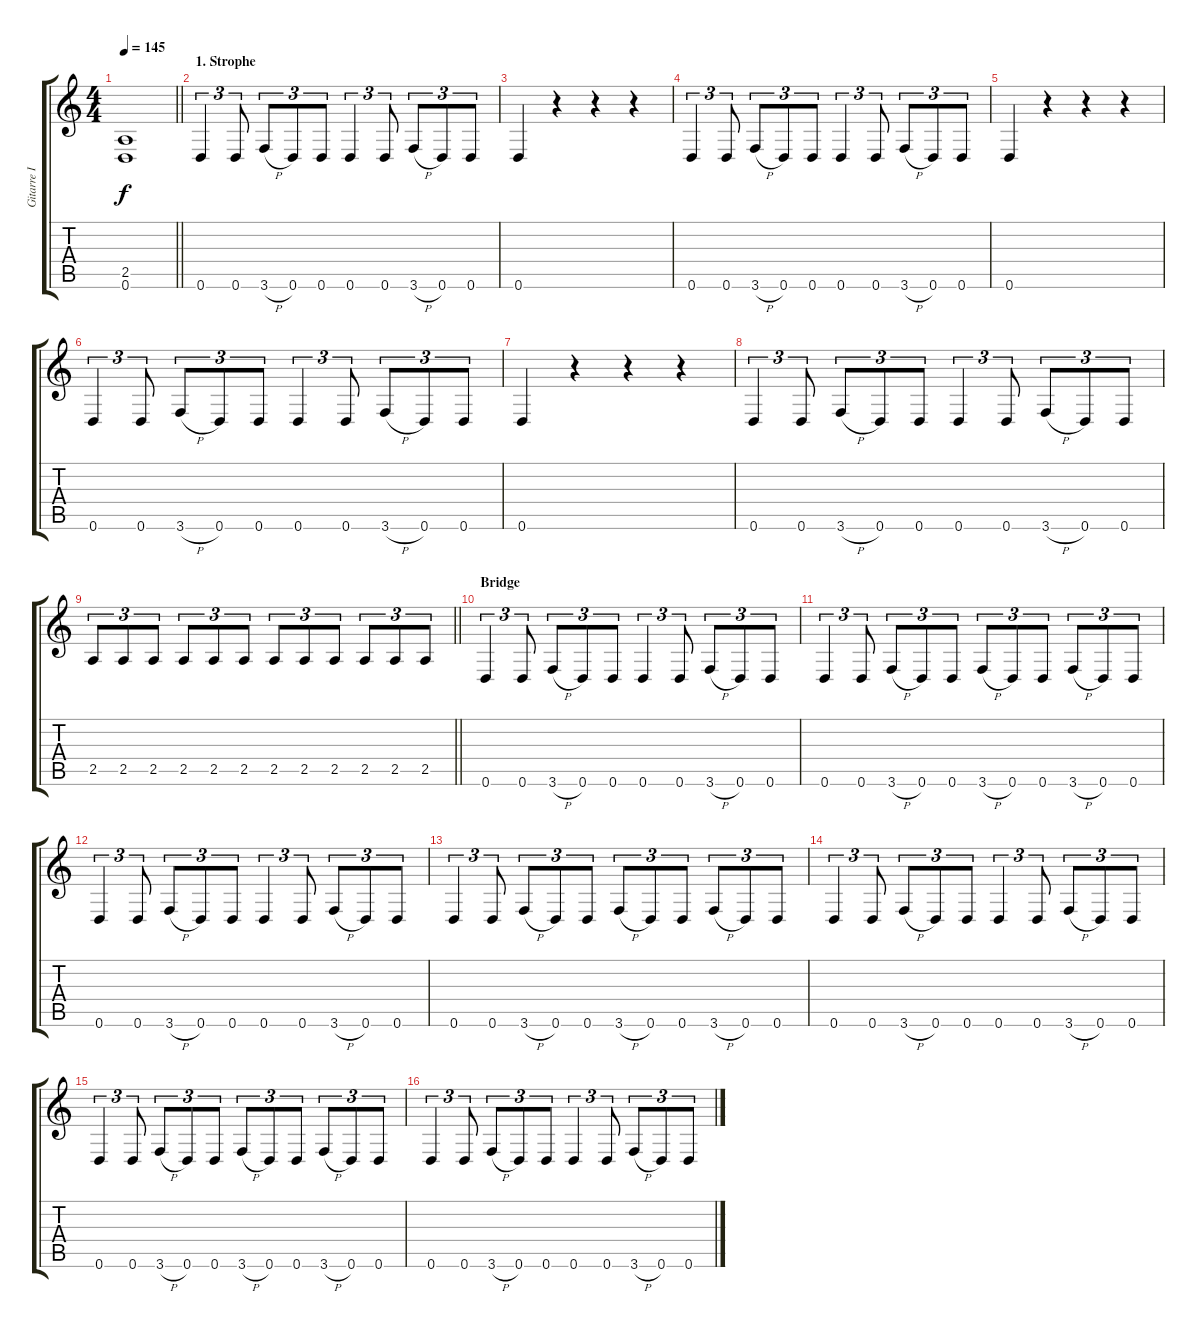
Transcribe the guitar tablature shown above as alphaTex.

\track ("Gitarre I" "Gitarre I") {instrument distortionguitar}
\staff {score tabs}
\tuning (D4 A3 F3 C3 G2 D2) {hide}
\ts (4 4)
\tempo 145
\clef g2
\barLineRight lightlight
\ks c
(2.5{t} 0.6{t}).1{dy f} |
\section ("" "1. Strophe")
0.6.4{tu (3 2)} 0.6.8{tu (3 2)} 3.6{h}.8{tu (3 2)} 0.6.8{tu (3 2)} 0.6.8{tu (3 2)} 0.6.4{tu (3 2)} 0.6.8{tu (3 2)} 3.6{h}.8{tu (3 2)} 0.6.8{tu (3 2)} 0.6.8{tu (3 2)} |
0.6.4 r.4 r.4 r.4 |
0.6.4{tu (3 2)} 0.6.8{tu (3 2)} 3.6{h}.8{tu (3 2)} 0.6.8{tu (3 2)} 0.6.8{tu (3 2)} 0.6.4{tu (3 2)} 0.6.8{tu (3 2)} 3.6{h}.8{tu (3 2)} 0.6.8{tu (3 2)} 0.6.8{tu (3 2)} |
0.6.4 r.4 r.4 r.4 |
0.6.4{tu (3 2)} 0.6.8{tu (3 2)} 3.6{h}.8{tu (3 2)} 0.6.8{tu (3 2)} 0.6.8{tu (3 2)} 0.6.4{tu (3 2)} 0.6.8{tu (3 2)} 3.6{h}.8{tu (3 2)} 0.6.8{tu (3 2)} 0.6.8{tu (3 2)} |
0.6.4 r.4 r.4 r.4 |
0.6.4{tu (3 2)} 0.6.8{tu (3 2)} 3.6{h}.8{tu (3 2)} 0.6.8{tu (3 2)} 0.6.8{tu (3 2)} 0.6.4{tu (3 2)} 0.6.8{tu (3 2)} 3.6{h}.8{tu (3 2)} 0.6.8{tu (3 2)} 0.6.8{tu (3 2)} |
\barLineRight lightlight
2.5.8{tu (3 2)} 2.5.8{tu (3 2)} 2.5.8{tu (3 2)} 2.5.8{tu (3 2)} 2.5.8{tu (3 2)} 2.5.8{tu (3 2)} 2.5.8{tu (3 2)} 2.5.8{tu (3 2)} 2.5.8{tu (3 2)} 2.5.8{tu (3 2)} 2.5.8{tu (3 2)} 2.5.8{tu (3 2)} |
\section ("" "Bridge")
0.6.4{tu (3 2)} 0.6.8{tu (3 2)} 3.6{h}.8{tu (3 2)} 0.6.8{tu (3 2)} 0.6.8{tu (3 2)} 0.6.4{tu (3 2)} 0.6.8{tu (3 2)} 3.6{h}.8{tu (3 2)} 0.6.8{tu (3 2)} 0.6.8{tu (3 2)} |
0.6.4{tu (3 2)} 0.6.8{tu (3 2)} 3.6{h}.8{tu (3 2)} 0.6.8{tu (3 2)} 0.6.8{tu (3 2)} 3.6{h}.8{tu (3 2)} 0.6.8{tu (3 2)} 0.6.8{tu (3 2)} 3.6{h}.8{tu (3 2)} 0.6.8{tu (3 2)} 0.6.8{tu (3 2)} |
0.6.4{tu (3 2)} 0.6.8{tu (3 2)} 3.6{h}.8{tu (3 2)} 0.6.8{tu (3 2)} 0.6.8{tu (3 2)} 0.6.4{tu (3 2)} 0.6.8{tu (3 2)} 3.6{h}.8{tu (3 2)} 0.6.8{tu (3 2)} 0.6.8{tu (3 2)} |
0.6.4{tu (3 2)} 0.6.8{tu (3 2)} 3.6{h}.8{tu (3 2)} 0.6.8{tu (3 2)} 0.6.8{tu (3 2)} 3.6{h}.8{tu (3 2)} 0.6.8{tu (3 2)} 0.6.8{tu (3 2)} 3.6{h}.8{tu (3 2)} 0.6.8{tu (3 2)} 0.6.8{tu (3 2)} |
0.6.4{tu (3 2)} 0.6.8{tu (3 2)} 3.6{h}.8{tu (3 2)} 0.6.8{tu (3 2)} 0.6.8{tu (3 2)} 0.6.4{tu (3 2)} 0.6.8{tu (3 2)} 3.6{h}.8{tu (3 2)} 0.6.8{tu (3 2)} 0.6.8{tu (3 2)} |
0.6.4{tu (3 2)} 0.6.8{tu (3 2)} 3.6{h}.8{tu (3 2)} 0.6.8{tu (3 2)} 0.6.8{tu (3 2)} 3.6{h}.8{tu (3 2)} 0.6.8{tu (3 2)} 0.6.8{tu (3 2)} 3.6{h}.8{tu (3 2)} 0.6.8{tu (3 2)} 0.6.8{tu (3 2)} |
0.6.4{tu (3 2)} 0.6.8{tu (3 2)} 3.6{h}.8{tu (3 2)} 0.6.8{tu (3 2)} 0.6.8{tu (3 2)} 0.6.4{tu (3 2)} 0.6.8{tu (3 2)} 3.6{h}.8{tu (3 2)} 0.6.8{tu (3 2)} 0.6.8{tu (3 2)}
